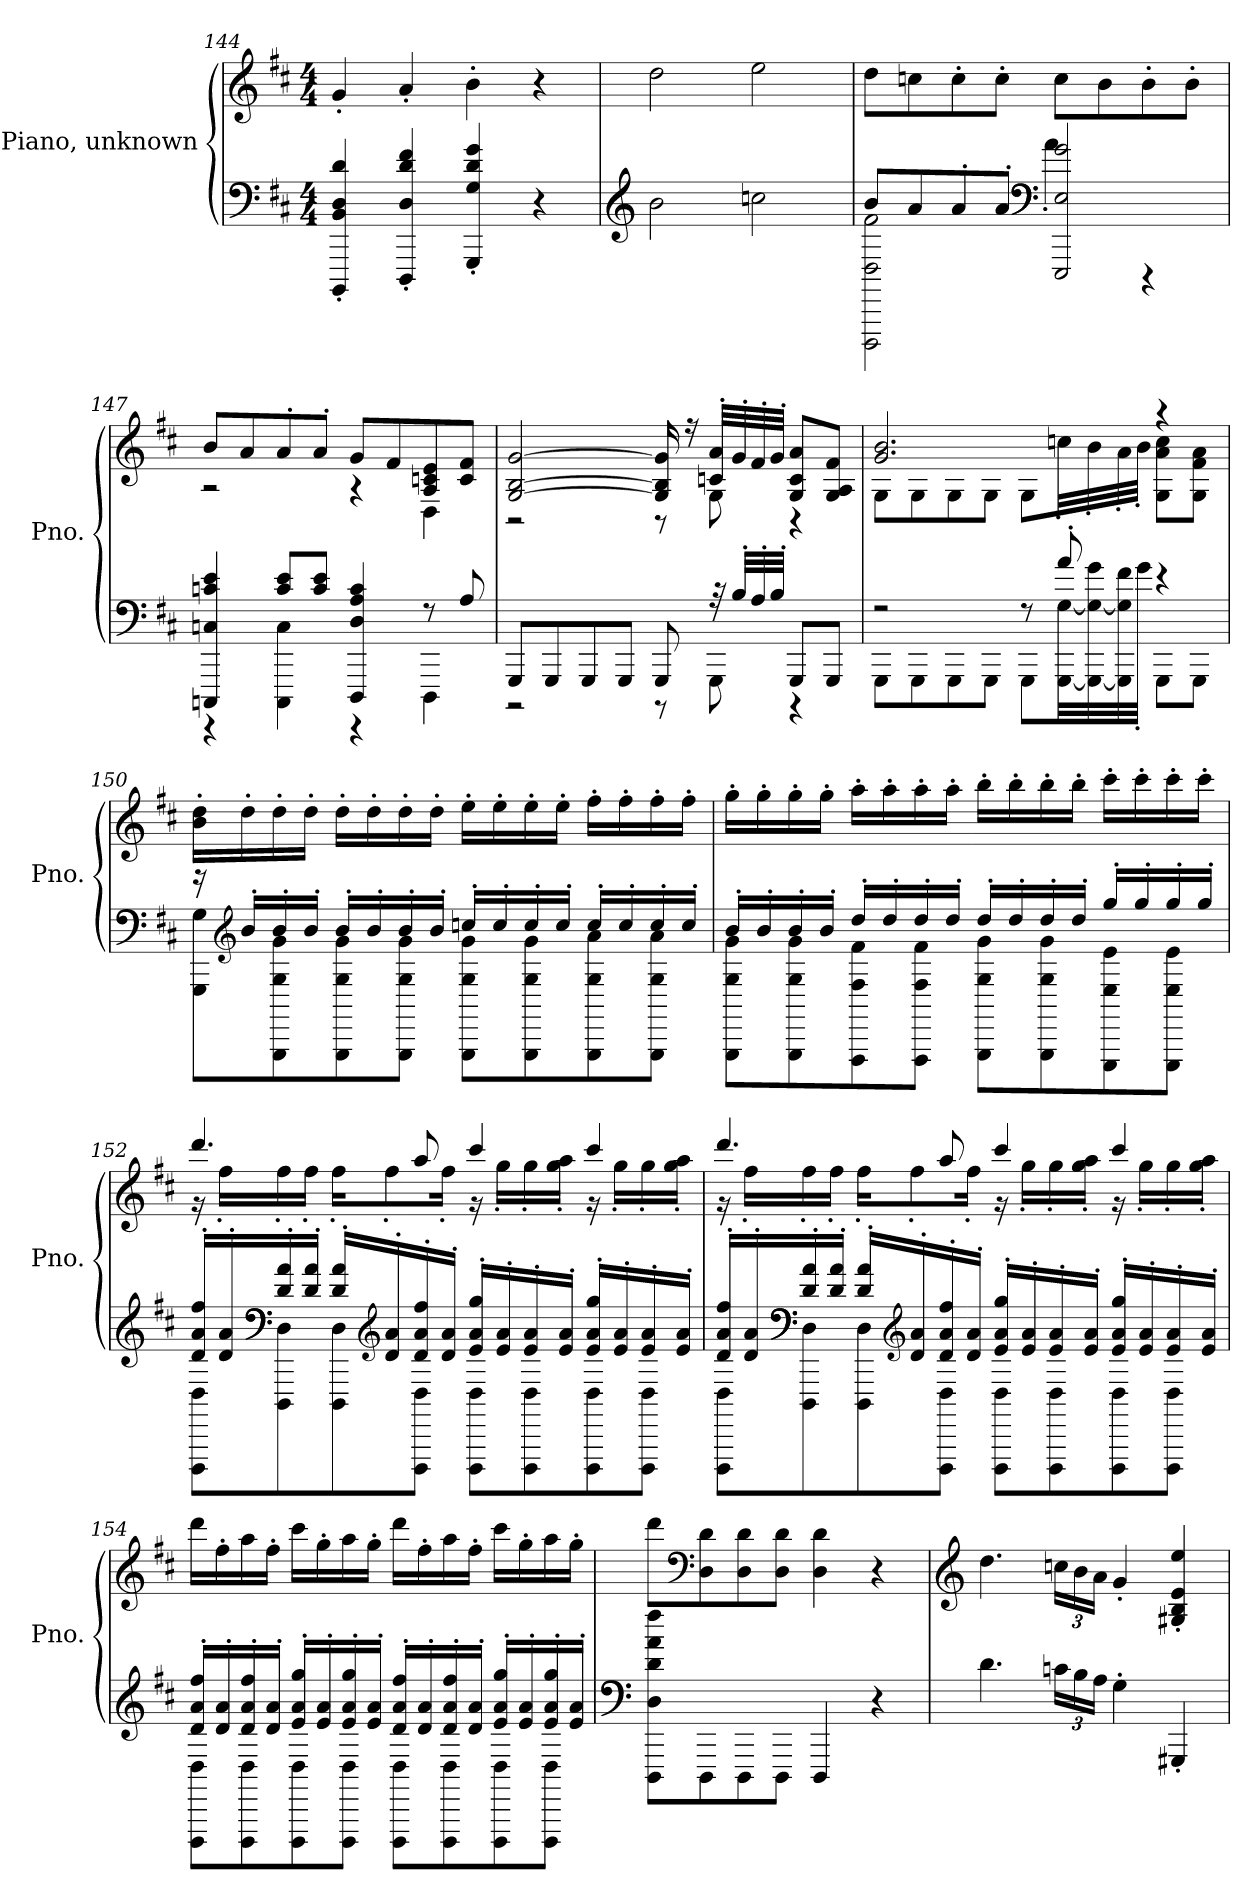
**kern	**kern
*part1	*part1
*staff2	*staff1
*I"Piano, unknown	*
*I'Pno.	*
*clefF4	*clefG2
*k[f#c#]	*k[f#c#]
*M4/4	*M4/4
=144	=144
4BBBB/' 4BB/' 4D/' 4d/'	4g'/
4DDD/' 4D/' 4d/' 4f#/'	4a'/
4GGG/' 4G/' 4d/' 4g/'	4b'\
4r	4r
=145	=145
*clefG2	*
2b\	2dd\
2ccn\	2ee\
=146	=146
*^	*
8b/L	2DDD\ 2D\ 2f#\	8dd\L
8a/	.	8ccn\
8a'/	.	8cc'\
8a'/J	.	8cc'\J
*clefF4	*	*
2EEE/ 2E/ 2g/	4a'\	8cc\L
.	.	8b\
.	4r	8b'\
.	.	8b'\J
!!LO:LB:g=z
=147	=147	=147
*	*	*^
4CCCn/ 4Cn/ 4cn/ 4e/	4r	8b/L	2r
.	.	8a/	.
8c/ 8e/L	4CCC\ 4C\	8a'/	.
8c/ 8e/J	.	8a'/J	.
4DDD/ 4D/ 4A/ 4c/	4r	8g/L	4r
.	.	8f#/	.
8r	4DDD\	8A/ 8cn/ 8e/	4D\
8A/	.	8c/ 8f#/J	.
=148	=148	=148	=148
8GGG/L	2r	[2G/ [2B/ [2g/	2r
8GGG/	.	.	.
8GGG/	.	.	.
8GGG/J	.	.	.
8GGG/	8r	16G/] 16B/] 16g/]	8r
.	.	16r	.
32r	8GGG\	32cn/' 32a/'LLL	8G\
32B'/LLL	.	32g'/	.
32A'/	.	32f#'/	.
32B'/JJJ	.	32g'/JJJ	.
8GGG/L	4r	8G/ 8c/ 8a/L	4r
8GGG/J	.	8G/ 8A/ 8f#/J	.
=149	=149	=149	=149
2r	8GGG\L	2.g/ 2.b/	8G\L
.	8GGG\	.	8G\
.	8GGG\	.	8G\
.	8GGG\J	.	8G\J
8r	8GGG\L	.	8G\L
8a'/	[32GGG\ [32G\LL	.	32ccn'\LL
.	32GGG\_ 32G\_ 32g\	.	32b'\
.	32GGG\] 32G\] 32f#\	.	32a'\
.	32g'\JJJ	.	32b'\JJJ
4r	8GGG\L	4r	8G\ 8a\ 8cc\L
.	8GGG\J	.	8G\ 8f#\ 8a\J
*	*	*v	*v
!!LO:PB:g=z
=150	=150	=150
16r	8GGG\ 8G\L	16b\' 16dd\'LL
*clefG2	*	*
16b'/LL	.	16dd'\
16b'/	8GGG\ 8G\ 8g\	16dd'\
16b'/JJ	.	16dd'\JJ
16b'/LL	8GGG\ 8G\ 8g\	16dd'\LL
16b'/	.	16dd'\
16b'/	8GGG\ 8G\ 8g\J	16dd'\
16b'/JJ	.	16dd'\JJ
16ccn'/LL	8GGG\ 8G\ 8g\L	16ee'\LL
16cc'/	.	16ee'\
16cc'/	8GGG\ 8G\ 8g\	16ee'\
16cc'/JJ	.	16ee'\JJ
16cc'/LL	8GGG\ 8G\ 8a\	16ff#'\LL
16cc'/	.	16ff#'\
16cc'/	8GGG\ 8G\ 8a\J	16ff#'\
16cc'/JJ	.	16ff#'\JJ
=151	=151	=151
16b'/LL	8GGG\ 8G\ 8g\L	16gg'\LL
16b'/	.	16gg'\
16b'/	8GGG\ 8G\ 8g\	16gg'\
16b'/JJ	.	16gg'\JJ
16dd'/LL	8FFF#\ 8F#\ 8f#\	16aa'\LL
16dd'/	.	16aa'\
16dd'/	8FFF#\ 8F#\ 8f#\J	16aa'\
16dd'/JJ	.	16aa'\JJ
16dd'/LL	8GGG\ 8G\ 8g\L	16bb'\LL
16dd'/	.	16bb'\
16dd'/	8GGG\ 8G\ 8g\	16bb'\
16dd'/JJ	.	16bb'\JJ
16gg'/LL	8EEE\ 8E\ 8e\	16ccc#'\LL
16gg'/	.	16ccc#'\
16gg'/	8EEE\ 8E\ 8e\J	16ccc#'\
16gg'/JJ	.	16ccc#'\JJ
!!LO:LB:g=z
=152	=152	=152
*	*	*^
16d/' 16a/' 16ff#/'LL	8DDD\ 8D\L	4.ddd/	16r
16d/' 16a/'	.	.	16ff#'\LL
*clefF4	*	*	*
16d/' 16a/'	8DDD\ 8D\	.	16ff#'\
16d/' 16a/'JJ	.	.	16ff#'\JJ
16d/' 16a/'LL	8DDD\ 8D\	.	16ff#'\KL
*clefG2	*	*	*
16d/' 16a/'	.	.	8ff#'\
16d/' 16a/' 16ff#/'	8DDD\ 8D\J	8aa/	.
16d/' 16a/'JJ	.	.	16ff#'\Jk
16e/' 16a/' 16gg/'LL	8DDD\ 8D\L	4ccc#/	16r
16e/' 16a/'	.	.	16gg'\LL
16e/' 16a/'	8DDD\ 8D\	.	16gg'\
16e/' 16a/'JJ	.	.	16gg\' 16aa\'JJ
16e/' 16a/' 16gg/'LL	8DDD\ 8D\	4ccc#/	16r
16e/' 16a/'	.	.	16gg'\LL
16e/' 16a/'	8DDD\ 8D\J	.	16gg'\
16e/' 16a/'JJ	.	.	16gg\' 16aa\'JJ
!!LO:LB:g=z	!!
=153	=153	=153	=153
16d/' 16a/' 16ff#/'LL	8DDD\ 8D\L	4.ddd/	16r
16d/' 16a/'	.	.	16ff#'\LL
*clefF4	*	*	*
16d/' 16a/'	8DDD\ 8D\	.	16ff#'\
16d/' 16a/'JJ	.	.	16ff#'\JJ
16d/' 16a/'LL	8DDD\ 8D\	.	16ff#'\KL
*clefG2	*	*	*
16d/' 16a/'	.	.	8ff#'\
16d/' 16a/' 16ff#/'	8DDD\ 8D\J	8aa/	.
16d/' 16a/'JJ	.	.	16ff#'\Jk
16e/' 16a/' 16gg/'LL	8DDD\ 8D\L	4ccc#/	16r
16e/' 16a/'	.	.	16gg'\LL
16e/' 16a/'	8DDD\ 8D\	.	16gg'\
16e/' 16a/'JJ	.	.	16gg\' 16aa\'JJ
16e/' 16a/' 16gg/'LL	8DDD\ 8D\	4ccc#/	16r
16e/' 16a/'	.	.	16gg'\LL
16e/' 16a/'	8DDD\ 8D\J	.	16gg'\
16e/' 16a/'JJ	.	.	16gg\' 16aa\'JJ
*	*	*v	*v
=154	=154	=154
16d/' 16a/' 16ff#/'LL	8DDD\ 8D\L	16ddd\LL
16d/' 16a/'	.	16ff#'\
16d/' 16a/' 16ff#/'	8DDD\ 8D\	16aa\
16d/' 16a/'JJ	.	16ff#'\JJ
16e/' 16a/' 16gg/'LL	8DDD\ 8D\	16ccc#\LL
16e/' 16a/'	.	16gg'\
16e/' 16a/' 16gg/'	8DDD\ 8D\J	16aa\
16e/' 16a/'JJ	.	16gg'\JJ
16d/' 16a/' 16ff#/'LL	8DDD\ 8D\L	16ddd\LL
16d/' 16a/'	.	16ff#'\
16d/' 16a/' 16ff#/'	8DDD\ 8D\	16aa\
16d/' 16a/'JJ	.	16ff#'\JJ
16e/' 16a/' 16gg/'LL	8DDD\ 8D\	16ccc#\LL
16e/' 16a/'	.	16gg'\
16e/' 16a/' 16gg/'	8DDD\ 8D\J	16aa\
16e/' 16a/'JJ	.	16gg'\JJ
*v	*v	*
!!LO:LB:g=z
=155	=155
*clefF4	*
8DDD\ 8D\ 8d\ 8a\ 8ff#\L	8ddd\L
*	*clefF4
8DDD\	8D\ 8d\
8DDD\	8D\ 8d\
8DDD\J	8D\ 8d\J
4DDD/	4D\ 4d\
4r	4r
=156	=156
*	*clefG2
4.d\	4.dd\
*Xbrackettup	*Xbrackettup
24cn\LL	24ccn\LL
24B\	24b\
24A\JJ	24a\JJ
4G'\	4g'/
4GGG#X'/	4G#X/' 4B/' 4e/' 4ee/'
=	=
*-	*-
